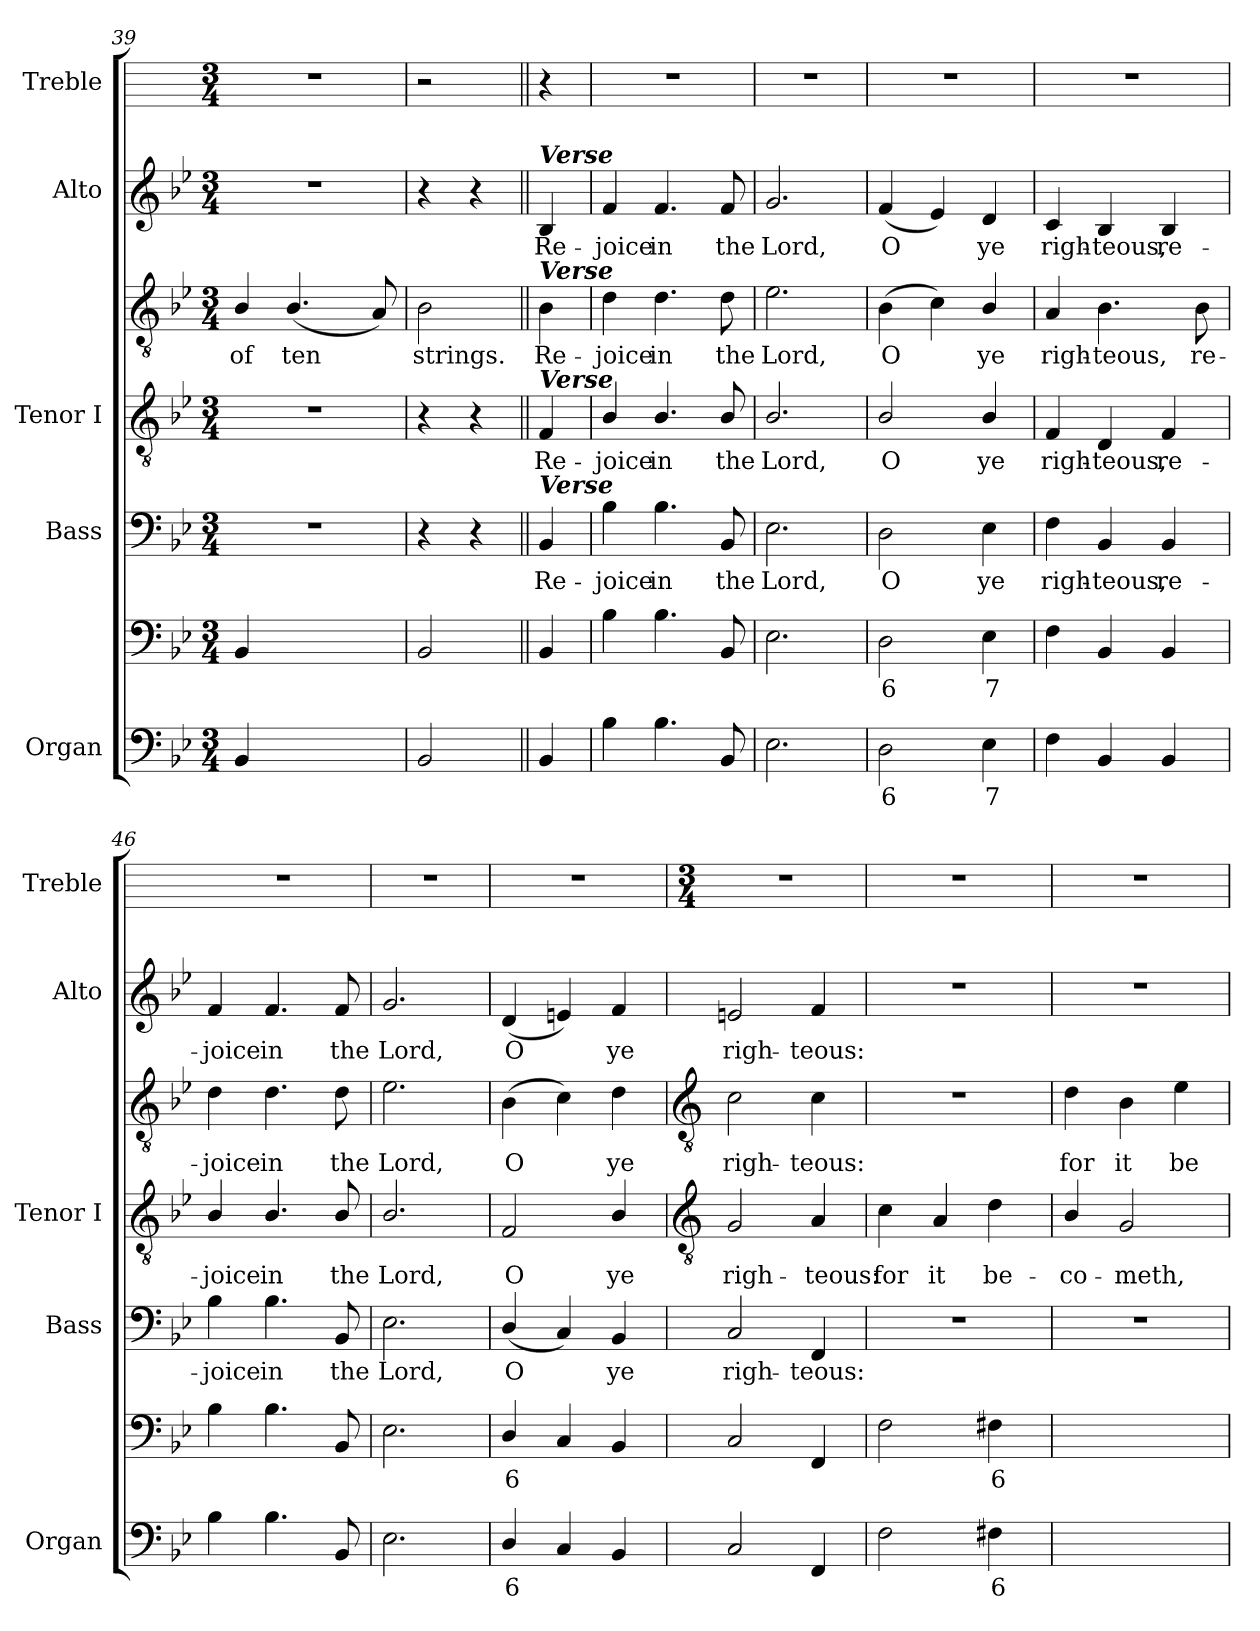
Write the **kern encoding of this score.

**kern	**text	**kern	**text	**kern	**text	**kern	**text	**kern	**text	**kern	**text	**kern
*part5	*part5	*part5	*part5	*part4	*part4	*part3	*part3	*part3	*part3	*part2	*part2	*part1
*staff7	*staff7	*staff6	*staff6	*staff5	*staff5	*staff4	*staff4	*staff3	*staff3	*staff2	*staff2	*staff1
*I"Organ	*	*	*	*I"Bass	*	*I"Tenor I	*	*	*	*I"Alto	*	*I"Treble
*I'Organ	*	*	*	*I'Bass	*	*I'Tenor I	*	*	*	*I'Alto	*	*I'Treble
!!LO:LB:g=z
*	*	*clefF4	*	*clefF4	*	*clefGv2	*	*clefGv2	*	*clefG2	*	*
*k[b-e-]	*	*k[b-e-]	*	*k[b-e-]	*	*k[b-e-]	*	*k[b-e-]	*	*k[b-e-]	*	*
*B-:	*	*B-:	*	*B-:	*	*B-:	*	*B-:	*	*B-:	*	*
*M3/4	*	*M3/4	*	*M3/4	*	*M3/4	*	*M3/4	*	*M3/4	*	*M3/4
=39	=39	=39	=39	=39	=39	=39	=39	=39	=39	=39	=39	=39
!	!	!	!	!LO:N:vis=1	!	!LO:N:vis=1	!	!	!LO:LY:b	!LO:N:vis=1	!	!
4BB-	.	4BB-	.	2.r	.	2.r	.	4B-/	of	2.r	.	2.r
!	!LO:LY:b	!	!LO:LY:b	!	!	!	!	!	!LO:LY:b	!	!	!
[4FFyy	4	[4FFyy	4	.	.	.	.	(<4.B-/	ten	.	.	.
!	!LO:LY:b	!	!LO:LY:b	!	!	!	!	!	!	!	!	!
4FFyy]	3	4FFyy]	3	.	.	.	.	.	.	.	.	.
.	.	.	.	.	.	.	.	8A)	.	.	.	.
=40	=40	=40	=40	=40	=40	=40	=40	=40	=40	=40	=40	=40
!	!	!	!	!	!	!	!	!	!LO:LY:b	!	!	!
2BB-	.	2BB-	.	4r	.	4r	.	2B-	strings.	4r	.	2r
.	.	.	.	4r	.	4r	.	.	.	4r	.	.
=41||	=41||	=41||	=41||	=41||	=41||	=41||	=41||	=41||	=41||	=41||	=41||	=41||
!	!	!	!	!	!	!	!	!	!	!LO:TX:a:Bi:t=Verse	!	!
!	!	!	!	!	!	!	!	!LO:TX:a:Bi:t=Verse	!	!	!	!
!	!	!	!	!	!	!LO:TX:a:Bi:t=Verse	!	!	!	!	!	!
!	!	!	!	!LO:TX:a:Bi:t=Verse	!	!	!	!	!	!	!	!
!	!	!	!	!	!LO:LY:b	!	!LO:LY:b	!	!LO:LY:b	!	!LO:LY:b	!
4BB-	.	4BB-	.	4BB-	Re-	4F	-Re-	4B-	Re-	4B-	Re-	4r
=42	=42	=42	=42	=42	=42	=42	=42	=42	=42	=42	=42	=42
!	!	!	!	!	!LO:LY:b	!	!LO:LY:b	!	!LO:LY:b	!	!LO:LY:b	!
4B-	.	4B-	.	4B-	-joice	4B-/	joice	4d	-joice	4f	-joice	2.r
!	!	!	!	!	!LO:LY:b	!	!LO:LY:b	!	!LO:LY:b	!	!LO:LY:b	!
4.B-	.	4.B-	.	4.B-	in	4.B-/	in	4.d	in	4.f	in	.
!	!	!	!	!	!LO:LY:b	!	!LO:LY:b	!	!LO:LY:b	!	!LO:LY:b	!
8BB-	.	8BB-	.	8BB-	the	8B-/	the	8d	the	8f	the	.
=43	=43	=43	=43	=43	=43	=43	=43	=43	=43	=43	=43	=43
!	!	!	!	!	!LO:LY:b	!	!LO:LY:b	!	!LO:LY:b	!	!LO:LY:b	!
2.E-	.	2.E-	.	2.E-	Lord,	2.B-/	Lord,	2.e-	Lord,	2.g	Lord,	2.r
=44	=44	=44	=44	=44	=44	=44	=44	=44	=44	=44	=44	=44
!	!LO:LY:b	!	!LO:LY:b	!	!LO:LY:b	!	!LO:LY:b	!	!LO:LY:b	!	!LO:LY:b	!
2D	6	2D	6	2D	O	2B-/	O	(>4B-	O	(<4f	O	2.r
.	.	.	.	.	.	.	.	4c)	.	4e-)	.	.
!	!LO:LY:b	!	!LO:LY:b	!	!LO:LY:b	!	!LO:LY:b	!	!LO:LY:b	!	!LO:LY:b	!
4E-	7	4E-	7	4E-	ye	4B-/	ye	4B-/	ye	4d	ye	.
=45	=45	=45	=45	=45	=45	=45	=45	=45	=45	=45	=45	=45
!	!	!	!	!	!LO:LY:b	!	!LO:LY:b	!	!LO:LY:b	!	!LO:LY:b	!
4F	.	4F	.	4F	righ-	4F	-righ-	4A	righ-	4c	righ-	2.r
!	!	!	!	!	!LO:LY:b	!	!LO:LY:b	!	!LO:LY:b	!	!LO:LY:b	!
4BB-	.	4BB-	.	4BB-	-teous,	4D	-teous,	4.B-	-teous,	4B-	-teous,	.
!	!	!	!	!	!LO:LY:b	!	!LO:LY:b	!	!	!	!LO:LY:b	!
4BB-	.	4BB-	.	4BB-	re-	4F	re-	.	.	4B-	re-	.
!	!	!	!	!	!	!	!	!	!LO:LY:b	!	!	!
.	.	.	.	.	.	.	.	8B-	re-	.	.	.
=46	=46	=46	=46	=46	=46	=46	=46	=46	=46	=46	=46	=46
!	!	!	!	!	!LO:LY:b	!	!LO:LY:b	!	!LO:LY:b	!	!LO:LY:b	!
4B-	.	4B-	.	4B-	-joice	4B-/	joice	4d	-joice	4f	-joice	2.r
!	!	!	!	!	!LO:LY:b	!	!LO:LY:b	!	!LO:LY:b	!	!LO:LY:b	!
4.B-	.	4.B-	.	4.B-	in	4.B-/	in	4.d	in	4.f	in	.
!	!	!	!	!	!LO:LY:b	!	!LO:LY:b	!	!LO:LY:b	!	!LO:LY:b	!
8BB-	.	8BB-	.	8BB-	the	8B-/	the	8d	the	8f	the	.
=47	=47	=47	=47	=47	=47	=47	=47	=47	=47	=47	=47	=47
!	!	!	!	!	!LO:LY:b	!	!LO:LY:b	!	!LO:LY:b	!	!LO:LY:b	!
2.E-	.	2.E-	.	2.E-	Lord,	2.B-/	Lord,	2.e-	Lord,	2.g	Lord,	2.r
=48	=48	=48	=48	=48	=48	=48	=48	=48	=48	=48	=48	=48
!	!LO:LY:b	!	!LO:LY:b	!	!LO:LY:b	!	!LO:LY:b	!	!LO:LY:b	!	!LO:LY:b	!
4D/	6	4D/	6	(<4D/	O	2F	O	(>4B-	O	(<4d	O	2.r
4C	.	4C	.	4C)	.	.	.	4c)	.	4en)	.	.
!	!	!	!	!	!LO:LY:b	!	!LO:LY:b	!	!LO:LY:b	!	!LO:LY:b	!
4BB-	.	4BB-	.	4BB-	ye	4B-/	ye	4d	ye	4f	ye	.
!!LO:LB:g=z
=49	=49	=49	=49	=49	=49	=49	=49	=49	=49	=49	=49	=49
*	*	*	*	*	*	*clefGv2	*	*clefGv2	*	*	*	*
*	*	*	*	*	*	*	*	*	*	*	*	*M3/4
!	!	!	!	!	!LO:LY:b	!	!LO:LY:b	!	!LO:LY:b	!	!LO:LY:b	!
2C	.	2C	.	2C	righ-	2G	righ-	2c	righ-	2en	righ-	2.r
!	!	!	!	!	!LO:LY:b	!	!LO:LY:b	!	!LO:LY:b	!	!LO:LY:b	!
4FF	.	4FF	.	4FF	-teous:	4A	-teous:	4c	-teous:	4f	-teous:	.
=50	=50	=50	=50	=50	=50	=50	=50	=50	=50	=50	=50	=50
!	!	!	!	!LO:N:vis=1	!	!	!LO:LY:b	!LO:N:vis=1	!	!LO:N:vis=1	!	!
2F	.	2F	.	2.r	.	4c	for	2.r	.	2.r	.	2.r
!	!	!	!	!	!	!	!LO:LY:b	!	!	!	!	!
.	.	.	.	.	.	4A	it	.	.	.	.	.
!	!LO:LY:b	!	!LO:LY:b	!	!	!	!LO:LY:b	!	!	!	!	!
4F#X	6	4F#X	6	.	.	4d	be-	.	.	.	.	.
=51	=51	=51	=51	=51	=51	=51	=51	=51	=51	=51	=51	=51
!	!	!	!	!LO:N:vis=1	!	!	!LO:LY:b	!	!LO:LY:b	!LO:N:vis=1	!	!
[2Gyy	.	[2Gyy	.	2.r	.	4B-/	-co-	4d	-for	2.r	.	2.r
!	!	!	!	!	!	!	!LO:LY:b	!	!LO:LY:b	!	!	!
.	.	.	.	.	.	2G	-meth,	4B-	it	.	.	.
!	!LO:LY:b	!	!LO:LY:b	!	!	!	!	!	!LO:LY:b	!	!	!
4Gyy]	6	4Gyy]	6	.	.	.	.	4e-	be-	.	.	.
=	=	=	=	=	=	=	=	=	=	=	=	=
*-	*-	*-	*-	*-	*-	*-	*-	*-	*-	*-	*-	*-
